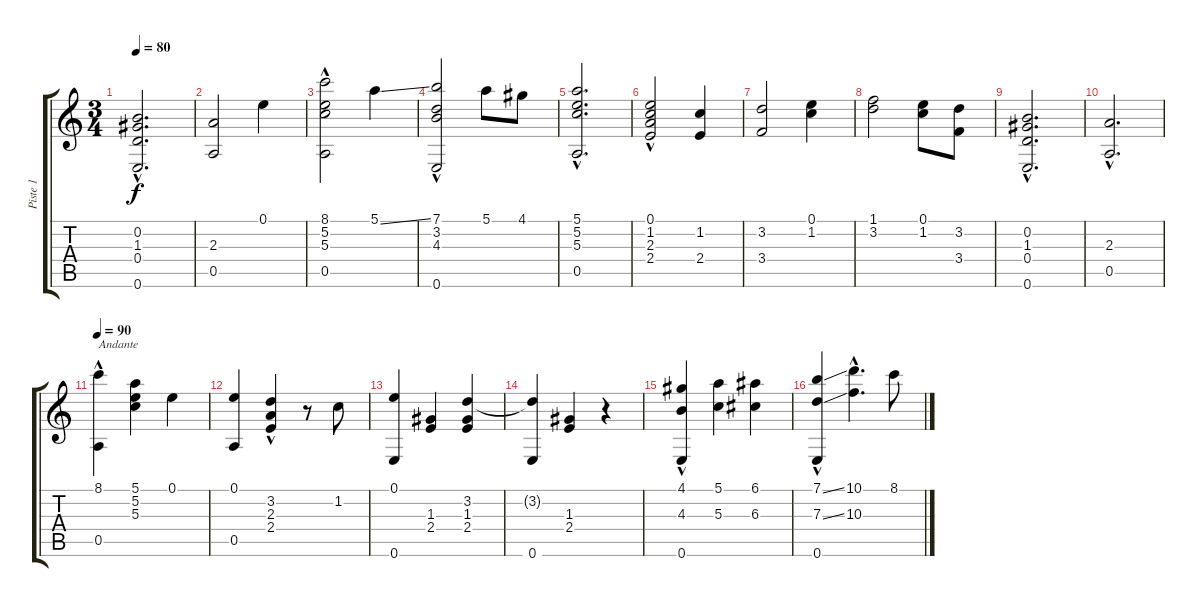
\track ("Piste 1" "Piste 1") {instrument acousticguitarnylon}
\staff {score tabs}
\tuning (E4 B3 G3 D3 A2 E2) {hide}
\ts (3 4)
\tempo 80
\clef g2
\ks c
(0.2{hac} 1.3{hac} 0.4{hac} 0.6{hac}).2{d dy f} |
(2.3 0.5).2 0.1.4 |
(8.1 5.2 5.3 0.5{hac}).2 5.1{ss}.4 |
(7.1 3.2 4.3 0.6{hac}).2 5.1.8 4.1.8 |
(5.1{hac} 5.2{hac} 5.3{hac} 0.5{hac}).2{d} |
(0.1{hac} 1.2 2.3 2.4).2 (1.2 2.4).4 |
(3.2 3.4).2 (0.1 1.2).4 |
(1.1 3.2).2 (0.1 1.2).8 (3.2 3.4).8 |
(0.2{hac} 1.3{hac} 0.4{hac} 0.6{hac}).2{d} |
(2.3{hac} 0.5{hac}).2{d} |
\tempo 90
(8.1 0.5{hac}).4{txt "Andante"} (5.1 5.2 5.3).4 0.1.4 |
(0.1 0.5).4 (3.2{hac} 2.3 2.4).4 r.8 1.2.8 |
(0.1 0.6).4 (1.3 2.4).4 (3.2 1.3 2.4).4 |
(3.2{t} 0.6).4 (1.3 2.4).4 r.4 |
(4.1 4.3 0.6{hac}).4 (5.1 5.3).4 (6.1 6.3).4 |
(7.1{ss} 7.3{ss} 0.6{hac}).4 (10.1{hac} 10.3{hac}).4{d} 8.1.8
